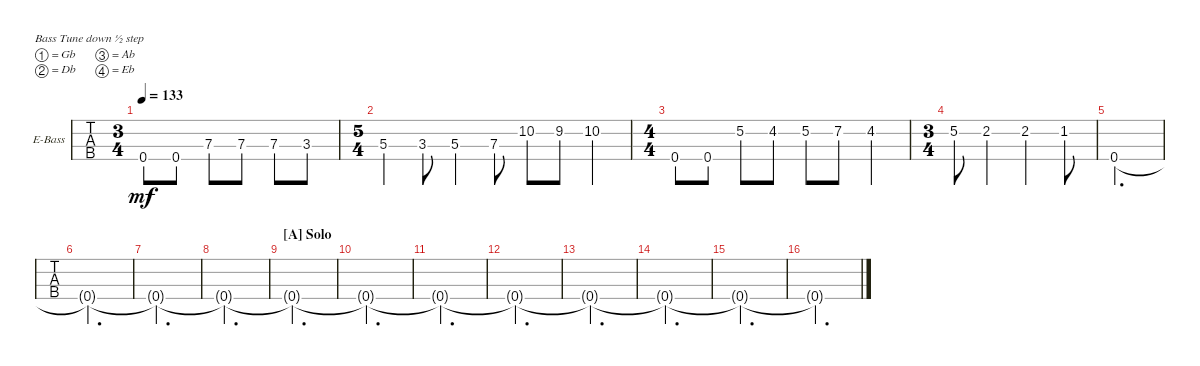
\bracketExtendMode groupsimilarinstruments
\firstSystemTrackNameOrientation horizontal
\otherSystemsTrackNameOrientation horizontal
\track ("Bass" "E-Bass") {instrument electricbassfinger}
\staff {tabs}
\tuning (Gb2 Db2 Ab1 Eb1)
\ts (3 4)
\tempo 133
\clef f4
\scale
0.333333
\ks c
0.4.8{dy mf} 0.4.8 7.3.8 7.3.8 7.3.8 3.3.8 |
\ts (5 4)
\scale
0.333333 5.3.4 3.3.8 5.3.4 7.3.8 10.2.8 9.2.8 10.2.4 |
\ts (4 4)
\scale
0.393382 0.4.8 0.4.8 5.2.8 4.2.8 5.2.8 7.2.8 4.2.4 |
\ts (3 4)
\scale
0.393382 5.2.8 2.2.4 2.2.4 1.2.8 |
\scale
0.213235 0.4.2{d} |
\scale
0.333333 0.4{t}.2{d} |
\scale
0.333333 0.4{t}.2{d} |
\scale
0.333333 0.4{t}.2{d} |
\section ("A" "Solo")
\scale
0.333333 0.4{t}.2{d} |
\scale
0.333333 0.4{t}.2{d} |
\scale
0.333333 0.4{t}.2{d} |
\scale
0.333333 0.4{t}.2{d} |
\scale
0.333333 0.4{t}.2{d} |
\scale
0.333333 0.4{t}.2{d} |
\scale
0.333333 0.4{t}.2{d} |
\scale
0.333333 0.4{t}.2{d}
